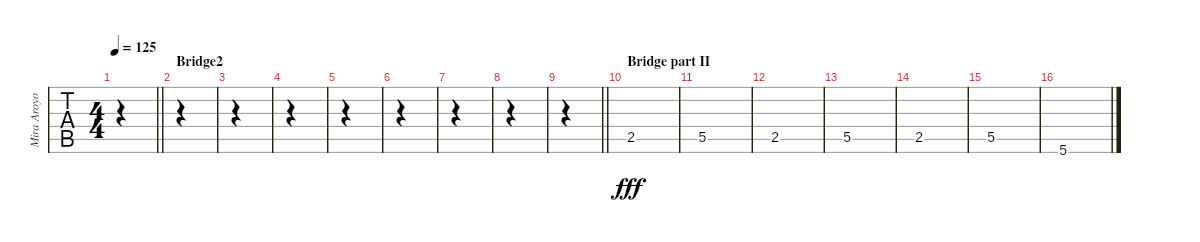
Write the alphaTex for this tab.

\track ("Mira Aroyo " "Mira Aroyo") {instrument percussiveorgan}
\staff {tabs}
\tuning (E4 B3 G3 D3 A2 E2) {hide}
\ts (4 4)
\tempo 125
\clef g2
\barLineRight lightlight
\ks c
|
\section ("" "Bridge2")
|
|
|
|
|
|
|
\barLineRight lightlight
|
\section ("" "Bridge part II")
2.5.1{dy fff} |
5.5.1 |
2.5.1 |
5.5.1 |
2.5.1 |
5.5.1 |
5.6.1
